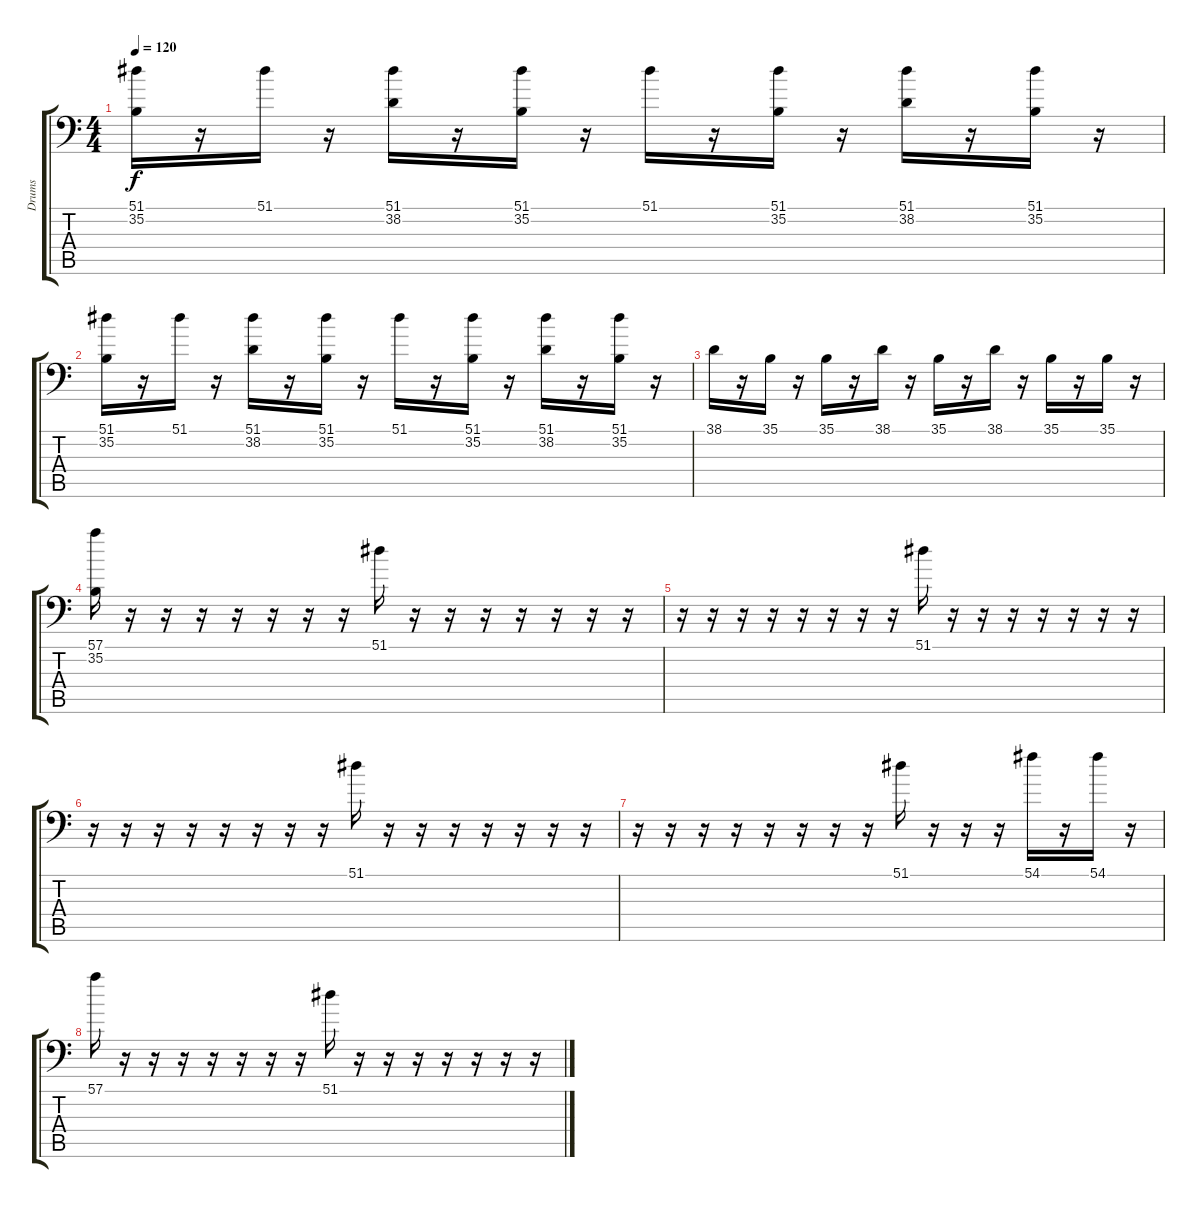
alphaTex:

\track ("Drums" "Drums") {instrument acousticgrandpiano}
\staff {score tabs}
\tuning (C-1 C-1 C-1 C-1 C-1 C-1) {hide}
\ts (4 4)
\tempo 120
\clef f4
\ks c
(51.1 35.2).16{dy f} r.16 51.1.16 r.16 (51.1 38.2).16 r.16 (51.1 35.2).16 r.16 51.1.16 r.16 (51.1 35.2).16 r.16 (51.1 38.2).16 r.16 (51.1 35.2).16 r.16 |
(51.1 35.2).16 r.16 51.1.16 r.16 (51.1 38.2).16 r.16 (51.1 35.2).16 r.16 51.1.16 r.16 (51.1 35.2).16 r.16 (51.1 38.2).16 r.16 (51.1 35.2).16 r.16 |
38.1.16 r.16 35.1.16 r.16 35.1.16 r.16 38.1.16 r.16 35.1.16 r.16 38.1.16 r.16 35.1.16 r.16 35.1.16 r.16 |
(57.1 35.2).16 r.16 r.16 r.16 r.16 r.16 r.16 r.16 51.1.16 r.16 r.16 r.16 r.16 r.16 r.16 r.16 |
r.16 r.16 r.16 r.16 r.16 r.16 r.16 r.16 51.1.16 r.16 r.16 r.16 r.16 r.16 r.16 r.16 |
r.16 r.16 r.16 r.16 r.16 r.16 r.16 r.16 51.1.16 r.16 r.16 r.16 r.16 r.16 r.16 r.16 |
r.16 r.16 r.16 r.16 r.16 r.16 r.16 r.16 51.1.16 r.16 r.16 r.16 54.1.16 r.16 54.1.16 r.16 |
57.1.16 r.16 r.16 r.16 r.16 r.16 r.16 r.16 51.1.16 r.16 r.16 r.16 r.16 r.16 r.16 r.16
